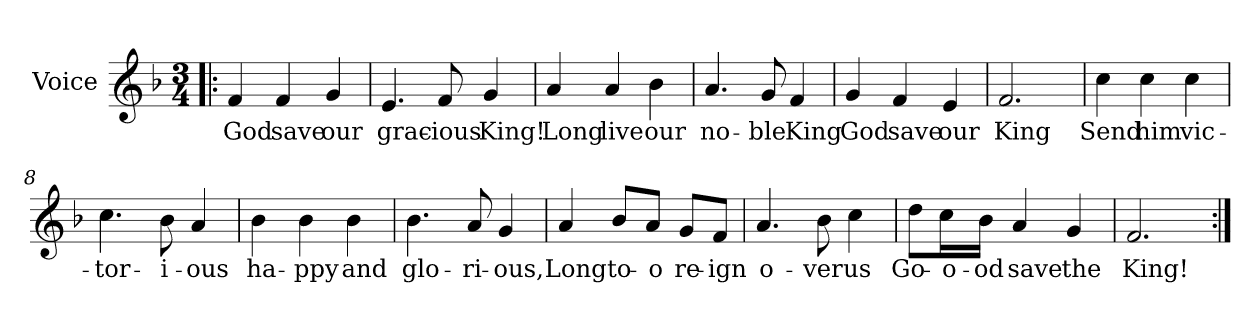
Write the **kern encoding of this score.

**kern	**text
*part1	*part1
*staff1	*staff1
*I"Voice	*
*I'Vo.	*
*clefG2	*
*k[b-]	*
*F:	*
*M3/4	*
=1!|:	=1!|:
!	!LO:LY:b
4f/	God
!	!LO:LY:b
4f/	save
!	!LO:LY:b
4g/	our
=2	=2
!	!LO:LY:b
4.e/	grac-
!	!LO:LY:b
8f/	-ious
!	!LO:LY:b
4g/	King!
=3	=3
!	!LO:LY:b
4a/	Long
!	!LO:LY:b
4a/	live
!	!LO:LY:b
4b-\	our
=4	=4
!	!LO:LY:b
4.a/	no-
!	!LO:LY:b
8g/	-ble
!	!LO:LY:b
4f/	King
!!LO:LB:g=z
=5	=5
!	!LO:LY:b
4g/	God
!	!LO:LY:b
4f/	save
!	!LO:LY:b
4e/	our
=6	=6
!	!LO:LY:b
2.f/	King
=7	=7
!	!LO:LY:b
4cc\	Send
!	!LO:LY:b
4cc\	him
!	!LO:LY:b
4cc\	vic-
=8	=8
!	!LO:LY:b
4.cc\	-tor-
!	!LO:LY:b
8b-\	-i-
!	!LO:LY:b
4a/	-ous
!!LO:LB:g=z
=9	=9
!	!LO:LY:b
4b-\	ha-
!	!LO:LY:b
4b-\	-ppy
!	!LO:LY:b
4b-\	and
=10	=10
!	!LO:LY:b
4.b-\	glo-
!	!LO:LY:b
8a/	-ri-
!	!LO:LY:b
4g/	-ous,
=11	=11
!	!LO:LY:b
4a/	Long
!	!LO:LY:b
8b-/L	to-
!	!LO:LY:b
8a/J	-o
!	!LO:LY:b
8g/L	re-
!	!LO:LY:b
8f/J	-ign
=12	=12
!	!LO:LY:b
4.a/	o-
!	!LO:LY:b
8b-\	-ver
!	!LO:LY:b
4cc\	us
!!LO:LB:g=z
=13	=13
!	!LO:LY:b
8dd\L	Go-
!	!LO:LY:b
16cc\L	-o-
!	!LO:LY:b
16b-\JJ	-od
!	!LO:LY:b
4a/	save
!	!LO:LY:b
4g/	the
=14	=14
!	!LO:LY:b
2.f/	King!
=:|!	=:|!
*-	*-
